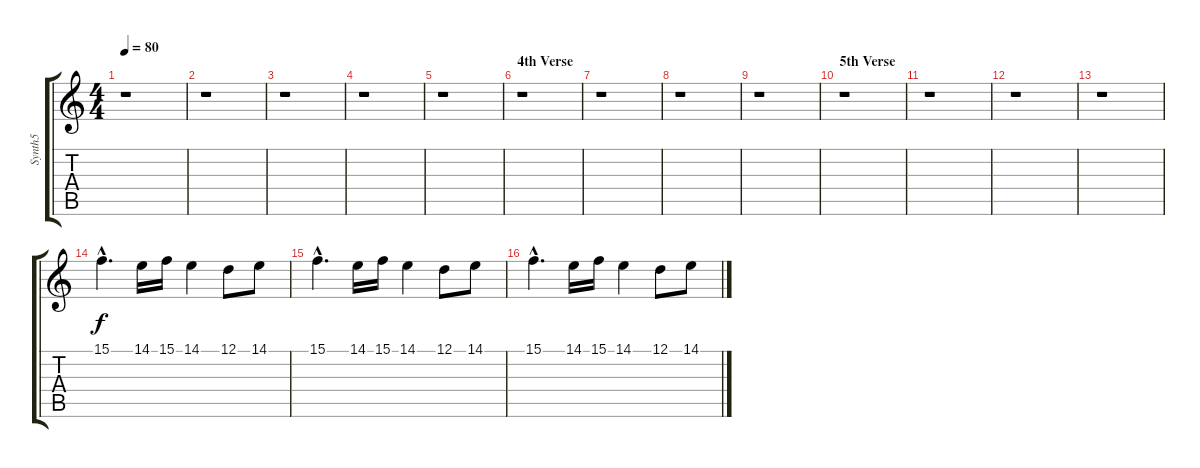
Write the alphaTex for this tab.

\track ("Synth5" "Synth5") {instrument choiraahs}
\staff {score tabs}
\tuning (D4 A3 F3 C3 G2 D2) {hide}
\ts (4 4)
\tempo 80
\clef g2
\ks c
r.1{dy f} |
r.1 |
r.1 |
r.1 |
r.1 |
\section ("" "4th Verse")
r.1 |
r.1 |
r.1 |
r.1 |
\section ("" "5th Verse")
r.1 |
r.1 |
r.1 |
r.1 |
15.1{hac}.4{d volume 12} 14.1.16 15.1.16 14.1.4 12.1.8 14.1.8 |
15.1{hac}.4{d} 14.1.16 15.1.16 14.1.4 12.1.8 14.1.8 |
15.1{hac}.4{d} 14.1.16 15.1.16 14.1.4 12.1.8 14.1.8
